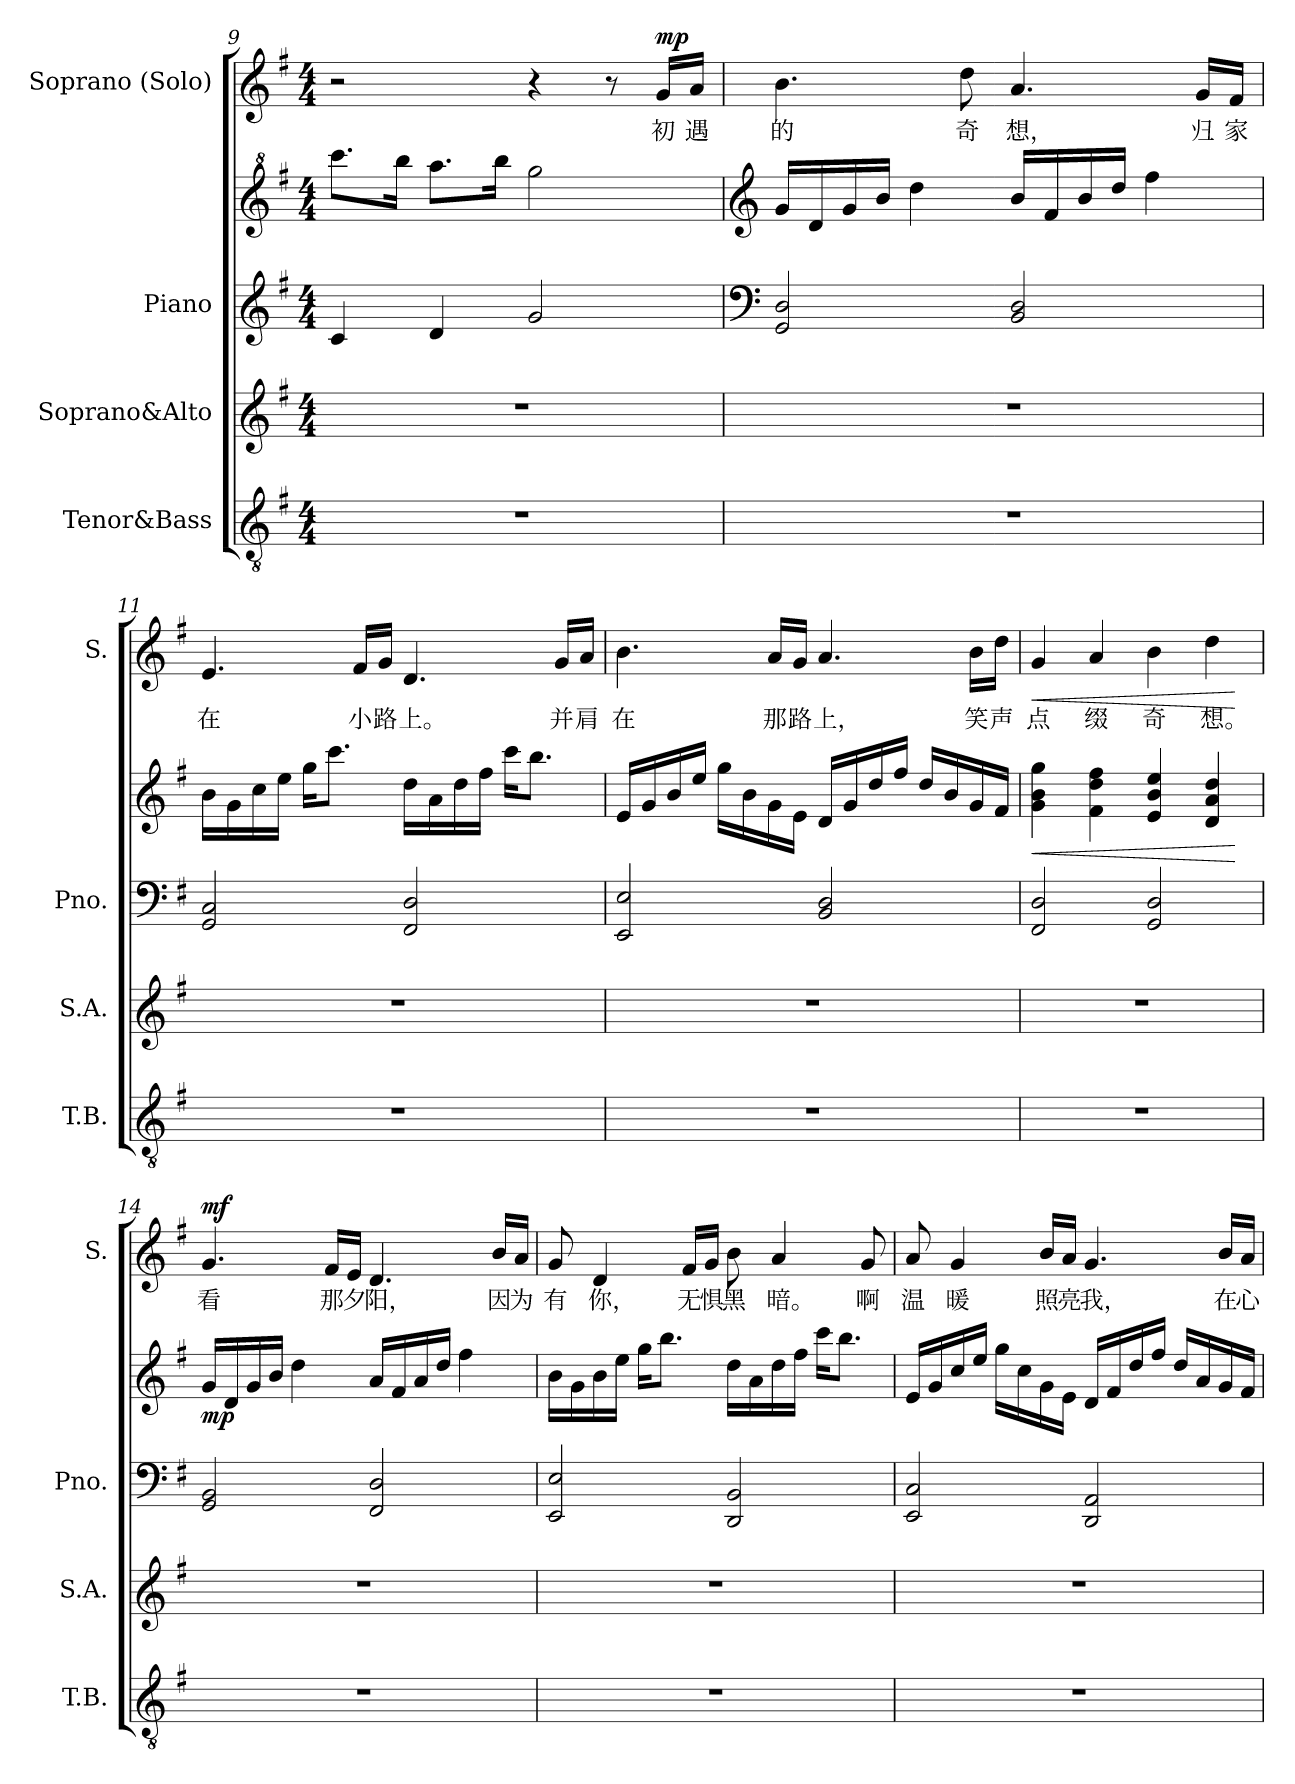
**kern	**kern	**kern	**kern	**dynam	**kern	**text	**dynam
*part4	*part3	*part2	*part2	*part2	*part1	*part1	*part1
*staff5	*staff4	*staff3	*staff2	*staff2/3	*staff1	*staff1	*staff1
*I"Tenor&amp;Bass	*I"Soprano&amp;Alto	*I"Piano	*	*	*I"Soprano (Solo)	*	*
*I'T.B.	*I'S.A.	*I'Pno.	*	*	*I'S.	*	*
*clefGv2	*clefG2	*clefG2	*clefG^2	*	*clefG2	*	*
*k[f#]	*k[f#]	*k[f#]	*k[f#]	*	*k[f#]	*	*
*M4/4	*M4/4	*M4/4	*M4/4	*	*M4/4	*	*
=9	=9	=9	=9	=9	=9	=9	=9
1r	1r	4c/	8.cccc\L	.	2r	.	.
.	.	.	16bbb\Jk	.	.	.	.
.	.	4d/	8.aaa\L	.	.	.	.
.	.	.	16bbb\Jk	.	.	.	.
.	.	2g/	2ggg\	.	4r	.	.
.	.	.	.	.	8r	.	.
!	!	!	!	!	!	!LO:LY:b	!LO:DY:b
.	.	.	.	.	16g/LL	初	mp
!	!	!	!	!	!	!LO:LY:b	!
.	.	.	.	.	16a/JJ	遇	.
!!LO:LB:g=z
=10	=10	=10	=10	=10	=10	=10	=10
*	*	*clefF4	*clefG2	*	*	*	*
!	!	!	!	!	!	!LO:LY:b	!
1r	1r	2GG/ 2D/	16g/LL	.	4.b\	的	.
.	.	.	16d/	.	.	.	.
.	.	.	16g/	.	.	.	.
.	.	.	16b/JJ	.	.	.	.
.	.	.	4dd\	.	.	.	.
!	!	!	!	!	!	!LO:LY:b	!
.	.	.	.	.	8dd\	奇	.
!	!	!	!	!	!	!LO:LY:b	!
.	.	2BB/ 2D/	16b/LL	.	4.a/	想，	.
.	.	.	16f#/	.	.	.	.
.	.	.	16b/	.	.	.	.
.	.	.	16dd/JJ	.	.	.	.
.	.	.	4ff#\	.	.	.	.
!	!	!	!	!	!	!LO:LY:b	!
.	.	.	.	.	16g/LL	归	.
!	!	!	!	!	!	!LO:LY:b	!
.	.	.	.	.	16f#/JJ	家	.
=11	=11	=11	=11	=11	=11	=11	=11
!	!	!	!	!	!	!LO:LY:b	!
1r	1r	2GG/ 2C/	16b\LL	.	4.e/	在	.
.	.	.	16g\	.	.	.	.
.	.	.	16cc\	.	.	.	.
.	.	.	16ee\JJ	.	.	.	.
.	.	.	16gg\KL	.	.	.	.
.	.	.	8.ccc\J	.	.	.	.
!	!	!	!	!	!	!LO:LY:b	!
.	.	.	.	.	16f#/LL	小	.
!	!	!	!	!	!	!LO:LY:b	!
.	.	.	.	.	16g/JJ	路	.
!	!	!	!	!	!	!LO:LY:b	!
.	.	2FF#/ 2D/	16dd\LL	.	4.d/	上。	.
.	.	.	16a\	.	.	.	.
.	.	.	16dd\	.	.	.	.
.	.	.	16ff#\JJ	.	.	.	.
.	.	.	16ccc\KL	.	.	.	.
.	.	.	8.bb\J	.	.	.	.
!	!	!	!	!	!	!LO:LY:b	!
.	.	.	.	.	16g/LL	并	.
!	!	!	!	!	!	!LO:LY:b	!
.	.	.	.	.	16a/JJ	肩	.
!!LO:PB:g=z
=12	=12	=12	=12	=12	=12	=12	=12
!	!	!	!	!	!	!LO:LY:b	!
1r	1r	2EE/ 2E/	16e/LL	.	4.b\	在	.
.	.	.	16g/	.	.	.	.
.	.	.	16b/	.	.	.	.
.	.	.	16ee/JJ	.	.	.	.
.	.	.	16gg\LL	.	.	.	.
.	.	.	16b\	.	.	.	.
!	!	!	!	!	!	!LO:LY:b	!
.	.	.	16g\	.	16a/LL	那	.
!	!	!	!	!	!	!LO:LY:b	!
.	.	.	16e\JJ	.	16g/JJ	路	.
!	!	!	!	!	!	!LO:LY:b	!
.	.	2BB/ 2D/	16d/LL	.	4.a/	上，	.
.	.	.	16g/	.	.	.	.
.	.	.	16dd/	.	.	.	.
.	.	.	16ff#/JJ	.	.	.	.
.	.	.	16dd/LL	.	.	.	.
.	.	.	16b/	.	.	.	.
!	!	!	!	!	!	!LO:LY:b	!
.	.	.	16g/	.	16b\LL	笑	.
!	!	!	!	!	!	!LO:LY:b	!
.	.	.	16f#/JJ	.	16dd\JJ	声	.
=13	=13	=13	=13	=13	=13	=13	=13
!	!	!	!	!LO:HP:b	!	!LO:LY:b	!LO:HP:b
1r	1r	2FF#/ 2D/	4g\ 4b\ 4gg\	<	4g/	点	<
!	!	!	!	!	!	!LO:LY:b	!
.	.	.	4f#\ 4dd\ 4ff#\	.	4a/	缀	.
!	!	!	!	!	!	!LO:LY:b	!
.	.	2GG/ 2D/	4e/ 4b/ 4ee/	.	4b\	奇	.
!	!	!	!	!	!	!LO:LY:b	!
.	.	.	4d/ 4a/ 4dd/	.	4dd\	想。	.
.	.	.	.	[	.	.	[
=14	=14	=14	=14	=14	=14	=14	=14
!	!	!	!	!LO:DY:b	!	!LO:LY:b	!LO:DY:b
1r	1r	2GG/ 2BB/	16g/LL	mp	4.g/	看	mf
.	.	.	16d/	.	.	.	.
.	.	.	16g/	.	.	.	.
.	.	.	16b/JJ	.	.	.	.
.	.	.	4dd\	.	.	.	.
!	!	!	!	!	!	!LO:LY:b	!
.	.	.	.	.	16f#/LL	那	.
!	!	!	!	!	!	!LO:LY:b	!
.	.	.	.	.	16e/JJ	夕	.
!	!	!	!	!	!	!LO:LY:b	!
.	.	2FF#/ 2D/	16a/LL	.	4.d/	阳，	.
.	.	.	16f#/	.	.	.	.
.	.	.	16a/	.	.	.	.
.	.	.	16dd/JJ	.	.	.	.
.	.	.	4ff#\	.	.	.	.
!	!	!	!	!	!	!LO:LY:b	!
.	.	.	.	.	16b/LL	因	.
!	!	!	!	!	!	!LO:LY:b	!
.	.	.	.	.	16a/JJ	为	.
!!LO:LB:g=z
=15	=15	=15	=15	=15	=15	=15	=15
!	!	!	!	!	!	!LO:LY:b	!
1r	1r	2EE/ 2E/	16b\LL	.	8g/	有	.
.	.	.	16g\	.	.	.	.
!	!	!	!	!	!	!LO:LY:b	!
.	.	.	16b\	.	4d/	你，	.
.	.	.	16ee\JJ	.	.	.	.
.	.	.	16gg\KL	.	.	.	.
.	.	.	8.bb\J	.	.	.	.
!	!	!	!	!	!	!LO:LY:b	!
.	.	.	.	.	16f#/LL	无	.
!	!	!	!	!	!	!LO:LY:b	!
.	.	.	.	.	16g/JJ	惧	.
!	!	!	!	!	!	!LO:LY:b	!
.	.	2DD/ 2BB/	16dd\LL	.	8b\	黑	.
.	.	.	16a\	.	.	.	.
!	!	!	!	!	!	!LO:LY:b	!
.	.	.	16dd\	.	4a/	暗。	.
.	.	.	16ff#\JJ	.	.	.	.
.	.	.	16ccc\KL	.	.	.	.
.	.	.	8.bb\J	.	.	.	.
!	!	!	!	!	!	!LO:LY:b	!
.	.	.	.	.	8g/	啊	.
=16	=16	=16	=16	=16	=16	=16	=16
!	!	!	!	!	!	!LO:LY:b	!
1r	1r	2EE/ 2C/	16e/LL	.	8a/	温	.
.	.	.	16g/	.	.	.	.
!	!	!	!	!	!	!LO:LY:b	!
.	.	.	16cc/	.	4g/	暖	.
.	.	.	16ee/JJ	.	.	.	.
.	.	.	16gg\LL	.	.	.	.
.	.	.	16cc\	.	.	.	.
!	!	!	!	!	!	!LO:LY:b	!
.	.	.	16g\	.	16b/LL	照	.
!	!	!	!	!	!	!LO:LY:b	!
.	.	.	16e\JJ	.	16a/JJ	亮	.
!	!	!	!	!	!	!LO:LY:b	!
.	.	2DD/ 2AA/	16d/LL	.	4.g/	我，	.
.	.	.	16f#/	.	.	.	.
.	.	.	16dd/	.	.	.	.
.	.	.	16ff#/JJ	.	.	.	.
.	.	.	16dd/LL	.	.	.	.
.	.	.	16a/	.	.	.	.
!	!	!	!	!	!	!LO:LY:b	!
.	.	.	16g/	.	16b/LL	在	.
!	!	!	!	!	!	!LO:LY:b	!
.	.	.	16f#/JJ	.	16a/JJ	心	.
=	=	=	=	=	=	=	=
*-	*-	*-	*-	*-	*-	*-	*-
